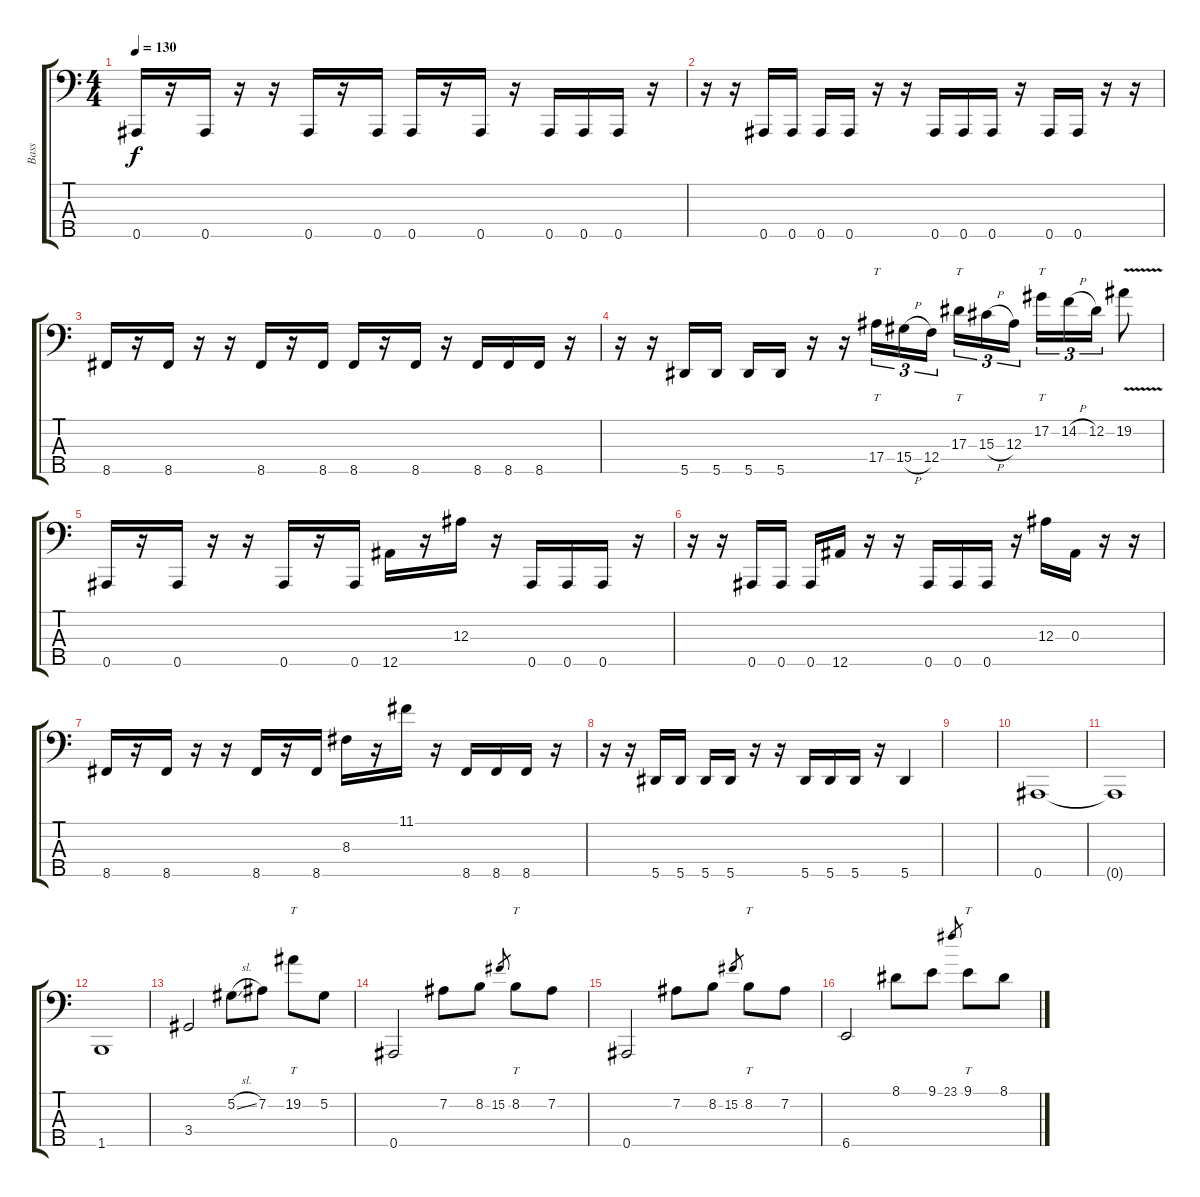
\track ("Bass" "Bass") {instrument electricbassfinger}
\staff {score tabs}
\tuning (G2 Eb2 Bb1 F1 Bb0) {hide}
\ts (4 4)
\tempo 130
\clef f4
\ks c
0.5.16{dy f} r.16 0.5.16 r.16 r.16 0.5.16 r.16 0.5.16 0.5.16 r.16 0.5.16 r.16 0.5.16 0.5.16 0.5.16 r.16 |
r.16 r.16 0.5.16 0.5.16 0.5.16 0.5.16 r.16 r.16 0.5.16 0.5.16 0.5.16 r.16 0.5.16 0.5.16 r.16 r.16 |
8.5.16 r.16 8.5.16 r.16 r.16 8.5.16 r.16 8.5.16 8.5.16 r.16 8.5.16 r.16 8.5.16 8.5.16 8.5.16 r.16 |
r.16 r.16 5.5.16 5.5.16 5.5.16 5.5.16 r.16 r.16 17.4.16{tt tu (3 2)} 15.4{h}.16{tu (3 2)} 12.4.16{tu (3 2) beam splitsecondary} 17.3.16{tt tu (3 2)} 15.3{h}.16{tu (3 2)} 12.3.16{tu (3 2)} 17.2.16{tt tu (3 2)} 14.2{h}.16{tu (3 2)} 12.2.16{tu (3 2)} 19.2{v}.8 |
0.5.16 r.16 0.5.16 r.16 r.16 0.5.16 r.16 0.5.16 12.5.16 r.16 12.3.16 r.16 0.5.16 0.5.16 0.5.16 r.16 |
r.16 r.16 0.5.16 0.5.16 0.5.16 12.5.16 r.16 r.16 0.5.16 0.5.16 0.5.16 r.16 12.3.16 0.3.16 r.16 r.16 |
8.5.16 r.16 8.5.16 r.16 r.16 8.5.16 r.16 8.5.16 8.3.16 r.16 11.1.16 r.16 8.5.16 8.5.16 8.5.16 r.16 |
r.16 r.16 5.5.16 5.5.16 5.5.16 5.5.16 r.16 r.16 5.5.16 5.5.16 5.5.16 r.16 5.5.4 |
|
0.5.1 |
0.5{t}.1 |
1.5.1 |
3.4.2 5.2{sl}.8 7.2.8 19.2.8{tt} 5.2.8 |
0.5.2 7.2.8 8.2.8 15.2.8{gr} 8.2.8{tt} 7.2.8 |
0.5.2 7.2.8 8.2.8 15.2.8{gr} 8.2.8{tt} 7.2.8 |
6.5.2 8.1.8 9.1.8 23.1.8{gr} 9.1.8{tt} 8.1.8
